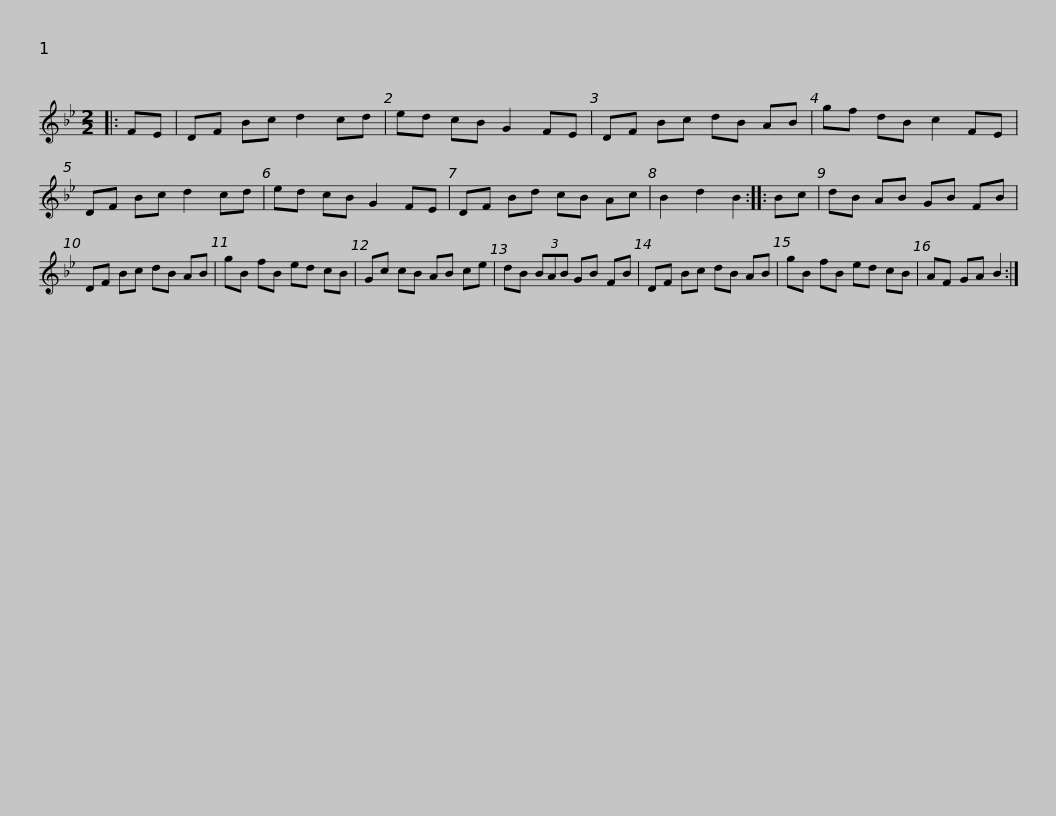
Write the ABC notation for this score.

X:1
L:1/8
M:2/2
I:linebreak $
K:Bb
V:1 treble
V:1
|: FE | DF Bc d2 cd | ed cB G2 FE | DF Bc dB AB | gf dB c2 FE | %5
 DF Bc d2 cd |$ ed cB G2 FE | DF Bd cB Ac | B2 d2 B2 :: Bc | %10
 dB AB GB FB | DF Bc dB AB | gB fB ed cB |$ Gc cB AB ce | dB (3BAB GB FB | %15
 DF Bc dB AB | gB fB ed cB | AF GA B2 :| %18
